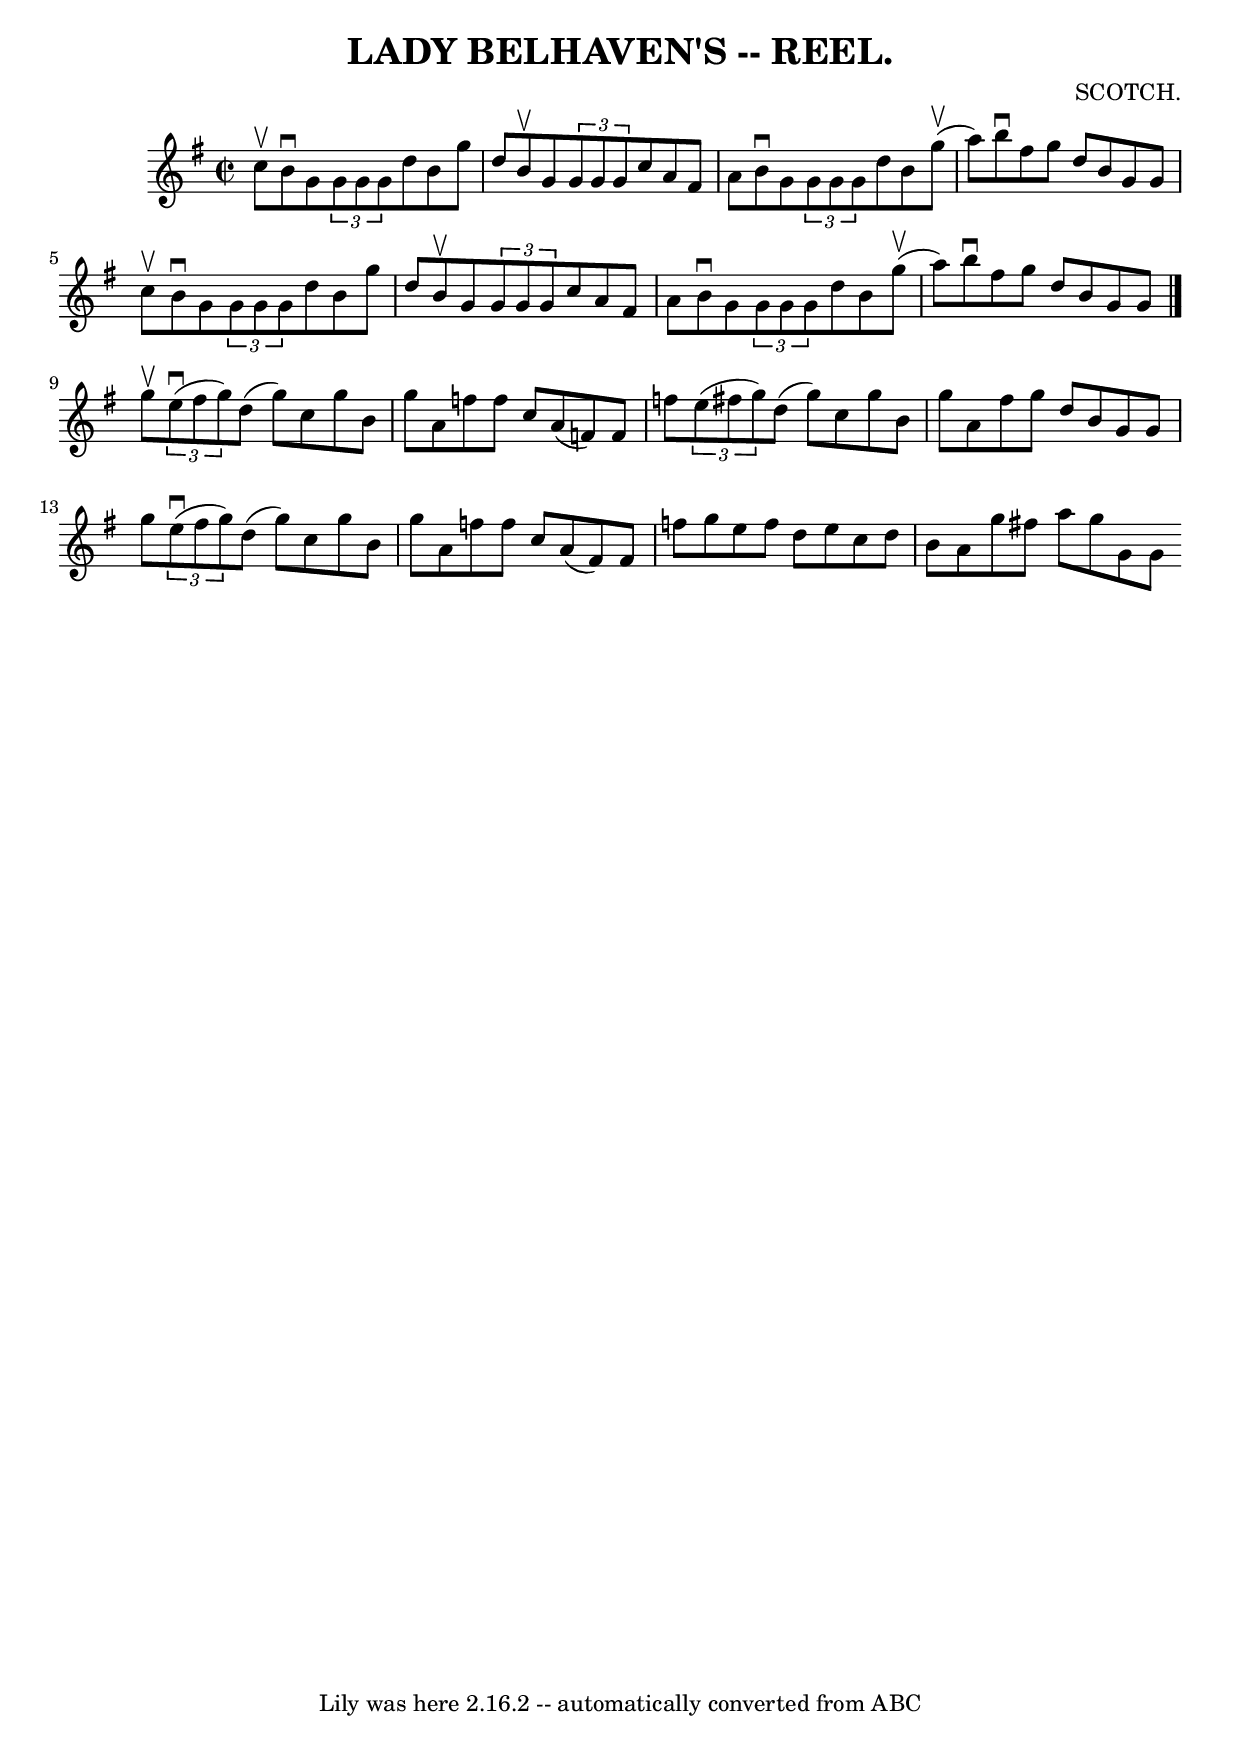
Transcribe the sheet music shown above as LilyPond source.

\version "2.16.2"
\include "Mammoth.ily"
\header {
  %% book = "Coles"
 composer = "SCOTCH."
 crossRefNumber = "12"
 footnotes = ""
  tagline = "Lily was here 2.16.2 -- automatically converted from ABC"
  title = "LADY BELHAVEN'S -- REEL."

}
voicedefault =  {


  \override Staff.TimeSignature #'style = #'C
  \time 2/2 
  \key g \major c''8^\upbow  |
 b'8^\downbow g'8    
  \times 2/3 { g'8 g'8 g'8   	     } d''8 b'8 g''8 d''8   |
  
 b'8^\upbow g'8    \times 2/3 { g'8 g'8 g'8  
			       } c''8 a'8 fs'8 a'8   |
 b'8^\downbow g'8    \times 2/3 { g'8 g'8 g'8  
				 } d''8 b'8 g''8 (^\upbow a''8)  |
 b''8^\downbow fs''8 g''8 d''8 b'8 g'8 g'8 c''8^\upbow  |
 b'8^\downbow   
 g'8    \times 2/3 { g'8 g'8 g'8   		    } d''8 b'8 g''8 d''8    |
 b'8^\upbow g'8    \times 2/3 { g'8 g'8 g'8  
			       } c''8 a'8 fs'8 a'8   |
 b'8^\downbow g'8    \times 2/3 { g'8    
				 g'8 g'8   				 } d''8 b'8 g''8 (^\upbow a''8)  |
 b''8^\downbow fs''8 g''8 d''8 b'8 g'8 g'8  \bar "|." g''8^\upbow |
  \times 2/3 { e''8 (^\downbow fs''8 g''8)  	     } d''8 (g''8) c''8 g''8 b'8 g''8   |
 a'8 f''8 f''8 c''8 a'8 (f'8) f'8 f''8   |
  \times 2/3 { e''8 (
	 fs''!8 g''8)  	     } d''8 (g''8) c''8 g''8 b'8 g''8    |
 a'8 fs''8 g''8 d''8 b'8 g'8 g'8 g''8  |
  
  \times 2/3 { e''8 (^\downbow fs''8 g''8) 
	     } d''8 (g''8) c''8 g''8 b'8 g''8   |
 a'8 f''8 f''8 c''8 a'8 ( fs'8) fs'8 f''8   |
 g''8 e''8 f''8 d''8 e''8 c''8 d''8 b'8   |
 a'8 g''8 fs''!8 a''8 g''8 g'8 g'8  \bar " |."   

}

\score{
  <<

    \context Staff="default"
    {
      \voicedefault 
      
    }

  >>
  \layout {
    
  }
  \midi {
  }

}
